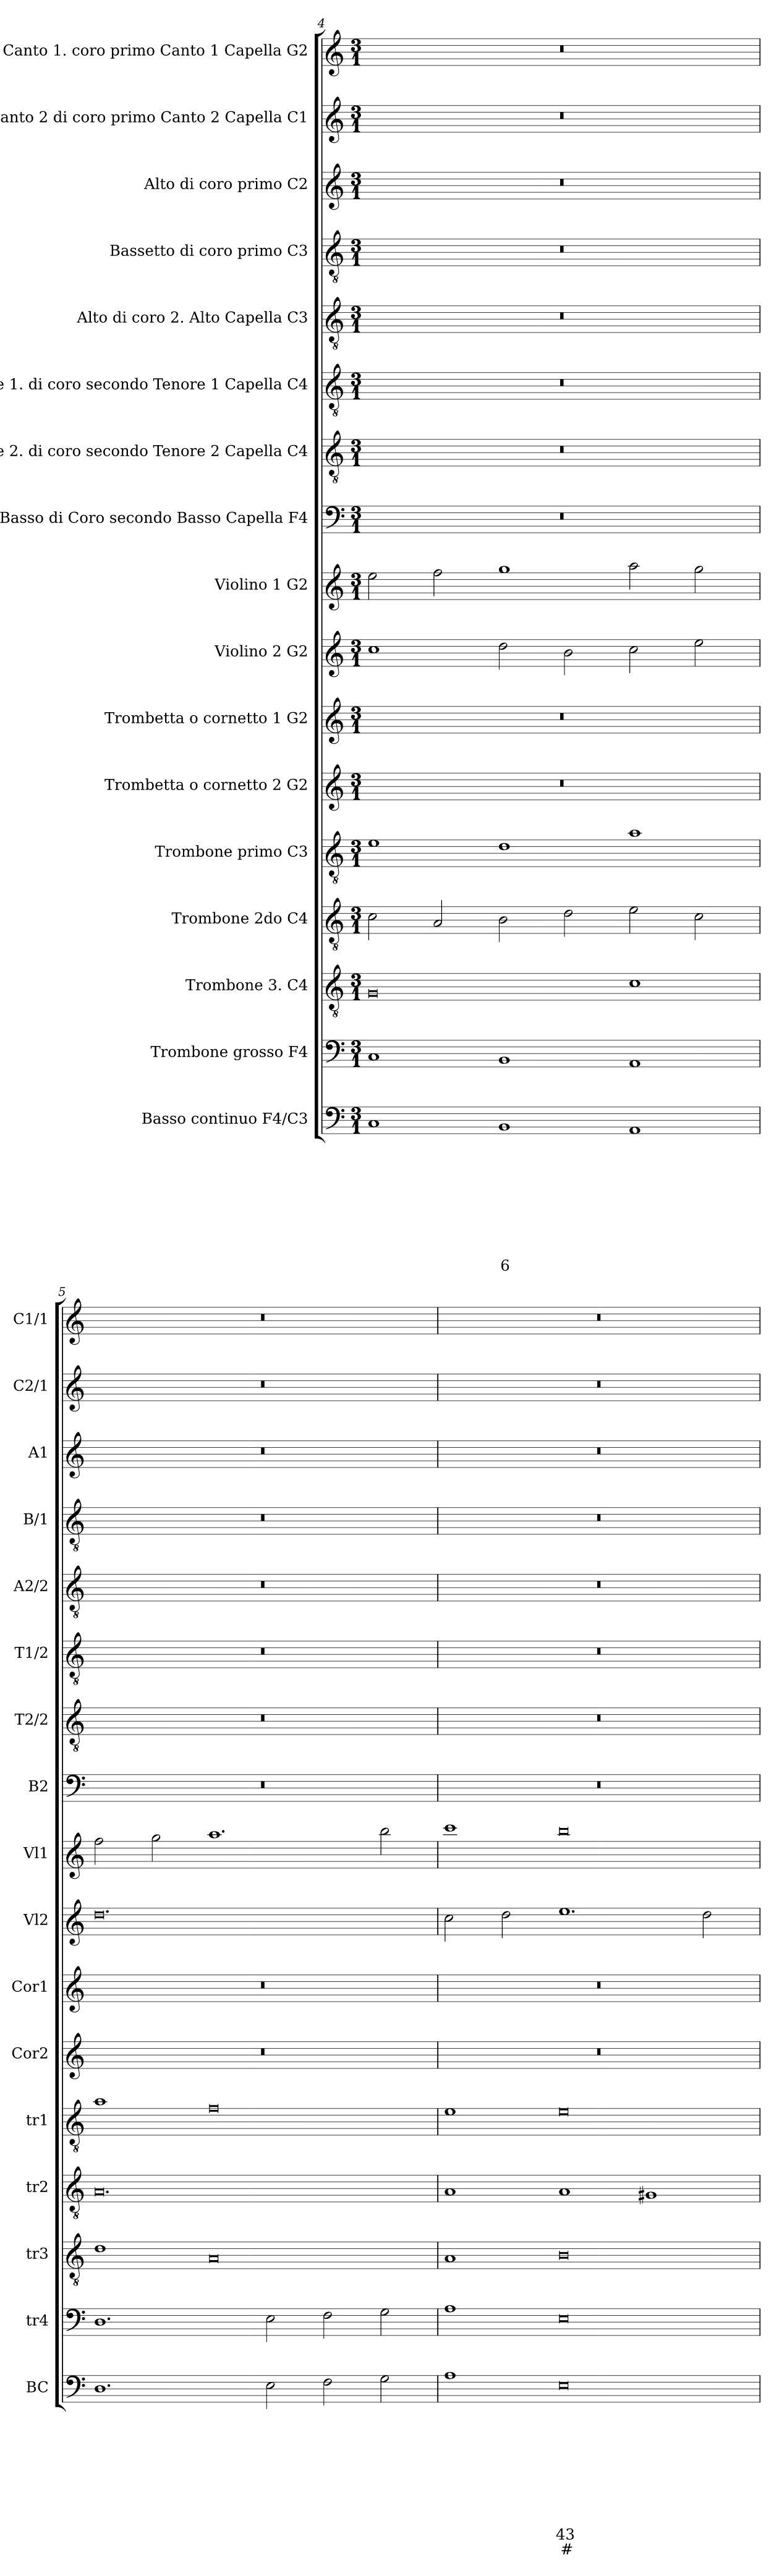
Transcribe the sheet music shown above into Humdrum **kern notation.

**kern	**text	**text	**text	**text	**text	**text	**text	**text	**text	**text	**kern	**kern	**kern	**kern	**kern	**kern	**kern	**kern	**kern	**kern	**kern	**kern	**kern	**kern	**kern	**kern
*part17	*part17	*part17	*part17	*part17	*part17	*part17	*part17	*part17	*part17	*part17	*part16	*part15	*part14	*part13	*part12	*part11	*part10	*part9	*part8	*part7	*part6	*part5	*part4	*part3	*part2	*part1
*staff17	*staff17	*staff17	*staff17	*staff17	*staff17	*staff17	*staff17	*staff17	*staff17	*staff17	*staff16	*staff15	*staff14	*staff13	*staff12	*staff11	*staff10	*staff9	*staff8	*staff7	*staff6	*staff5	*staff4	*staff3	*staff2	*staff1
*I"Basso continuo F4/C3	*	*	*	*	*	*	*	*	*	*	*I"Trombone grosso F4	*I"Trombone 3. C4	*I"Trombone 2do C4	*I"Trombone primo C3	*I"Trombetta o cornetto 2 G2	*I"Trombetta o cornetto 1 G2	*I"Violino 2 G2	*I"Violino 1 G2	*I"Basso di Coro secondo Basso Capella F4	*I"Tenore 2.  di coro secondo Tenore 2 Capella C4	*I"Tenore 1. di coro secondo Tenore 1 Capella C4	*I"Alto di coro 2. Alto Capella C3	*I"Bassetto di coro primo C3	*I"Alto di coro primo C2	*I"Canto 2 di coro primo Canto 2 Capella C1	*I"Canto 1. coro primo Canto 1 Capella G2
*I'BC	*	*	*	*	*	*	*	*	*	*	*I'tr4	*I'tr3	*I'tr2	*I'tr1	*I'Cor2	*I'Cor1	*I'Vl2	*I'Vl1	*I'B2	*I'T2/2	*I'T1/2	*I'A2/2	*I'B/1	*I'A1	*I'C2/1	*I'C1/1
*clefF4	*	*	*	*	*	*	*	*	*	*	*clefF4	*clefGv2	*clefGv2	*clefGv2	*clefG2	*clefG2	*clefG2	*clefG2	*clefF4	*clefGv2	*clefGv2	*clefGv2	*clefGv2	*clefG2	*clefG2	*clefG2
*k[]	*	*	*	*	*	*	*	*	*	*	*k[]	*k[]	*k[]	*k[]	*k[]	*k[]	*k[]	*k[]	*k[]	*k[]	*k[]	*k[]	*k[]	*k[]	*k[]	*k[]
*C:	*	*	*	*	*	*	*	*	*	*	*C:	*C:	*C:	*C:	*C:	*C:	*C:	*C:	*C:	*C:	*C:	*C:	*C:	*C:	*C:	*C:
*M3/1	*	*	*	*	*	*	*	*	*	*	*M3/1	*M3/1	*M3/1	*M3/1	*M3/1	*M3/1	*M3/1	*M3/1	*M3/1	*M3/1	*M3/1	*M3/1	*M3/1	*M3/1	*M3/1	*M3/1
=4	=4	=4	=4	=4	=4	=4	=4	=4	=4	=4	=4	=4	=4	=4	=4	=4	=4	=4	=4	=4	=4	=4	=4	=4	=4	=4
1C	.	.	.	.	.	.	.	.	.	.	1C	0G	2c\	1e	0.r	0.r	1cc	2ee\	0.r	0.r	0.r	0.r	0.r	0.r	0.r	0.r
.	.	.	.	.	.	.	.	.	.	.	.	.	2A/	.	.	.	.	2ff\	.	.	.	.	.	.	.	.
!	!	!	!	!	!	!	!	!	!LO:LY:b	!	!	!	!	!	!	!	!	!	!	!	!	!	!	!	!	!
1BB	.	.	.	.	.	.	.	.	6	.	1BB	.	2B\	1d	.	.	2dd\	1gg	.	.	.	.	.	.	.	.
.	.	.	.	.	.	.	.	.	.	.	.	.	2d\	.	.	.	2b\	.	.	.	.	.	.	.	.	.
1AA	.	.	.	.	.	.	.	.	.	.	1AA	1c	2e\	1a	.	.	2cc\	2aa\	.	.	.	.	.	.	.	.
.	.	.	.	.	.	.	.	.	.	.	.	.	2c\	.	.	.	2ee\	2gg\	.	.	.	.	.	.	.	.
=5	=5	=5	=5	=5	=5	=5	=5	=5	=5	=5	=5	=5	=5	=5	=5	=5	=5	=5	=5	=5	=5	=5	=5	=5	=5	=5
1.D	.	.	.	.	.	.	.	.	.	.	1.D	1d	0.A	1a	0.r	0.r	0.dd	2ff\	0.r	0.r	0.r	0.r	0.r	0.r	0.r	0.r
.	.	.	.	.	.	.	.	.	.	.	.	.	.	.	.	.	.	2gg\	.	.	.	.	.	.	.	.
.	.	.	.	.	.	.	.	.	.	.	.	0A	.	0f	.	.	.	1.aa	.	.	.	.	.	.	.	.
2E\	.	.	.	.	.	.	.	.	.	.	2E\	.	.	.	.	.	.	.	.	.	.	.	.	.	.	.
2F\	.	.	.	.	.	.	.	.	.	.	2F\	.	.	.	.	.	.	.	.	.	.	.	.	.	.	.
2G\	.	.	.	.	.	.	.	.	.	.	2G\	.	.	.	.	.	.	2bb\	.	.	.	.	.	.	.	.
!!LO:PB:g=z
=6	=6	=6	=6	=6	=6	=6	=6	=6	=6	=6	=6	=6	=6	=6	=6	=6	=6	=6	=6	=6	=6	=6	=6	=6	=6	=6
1A	.	.	.	.	.	.	.	.	.	.	1A	1A	1A	1e	0.r	0.r	2cc\	1ccc	0.r	0.r	0.r	0.r	0.r	0.r	0.r	0.r
.	.	.	.	.	.	.	.	.	.	.	.	.	.	.	.	.	2dd\	.	.	.	.	.	.	.	.	.
!	!	!	!	!	!	!	!	!	!LO:LY:b	!LO:LY:b	!	!	!	!	!	!	!	!	!	!	!	!	!	!	!	!
0E	.	.	.	.	.	.	.	.	43	#	0E	0B	1A	0e	.	.	1.ee	0bb	.	.	.	.	.	.	.	.
.	.	.	.	.	.	.	.	.	.	.	.	.	1G#X	.	.	.	.	.	.	.	.	.	.	.	.	.
.	.	.	.	.	.	.	.	.	.	.	.	.	.	.	.	.	2dd\	.	.	.	.	.	.	.	.	.
=	=	=	=	=	=	=	=	=	=	=	=	=	=	=	=	=	=	=	=	=	=	=	=	=	=	=
*-	*-	*-	*-	*-	*-	*-	*-	*-	*-	*-	*-	*-	*-	*-	*-	*-	*-	*-	*-	*-	*-	*-	*-	*-	*-	*-
